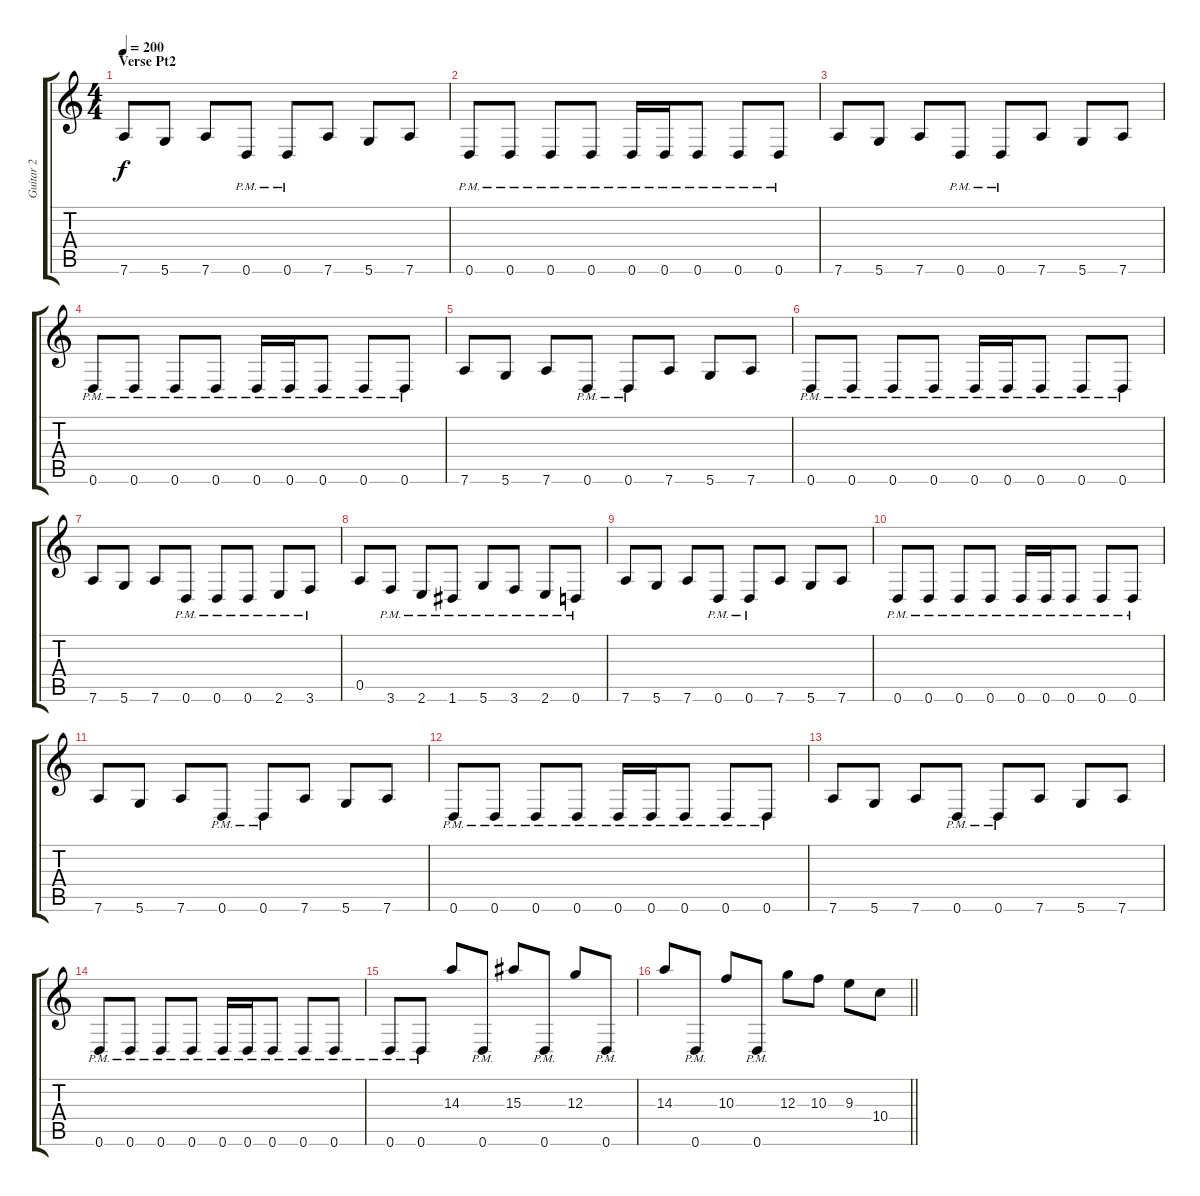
\track ("Guitar 2" "Guitar 2") {instrument distortionguitar}
\staff {score tabs}
\tuning (E4 B3 G3 D3 A2 D2) {hide}
\ts (4 4)
\section ("" "Verse Pt2")
\tempo 200
\clef g2
\ks c
7.6.8{dy f volume 13} 5.6.8 7.6.8 0.6{pm}.8 0.6{pm}.8 7.6.8 5.6.8 7.6.8 |
0.6{pm}.8 0.6{pm}.8 0.6{pm}.8 0.6{pm}.8 0.6{pm}.16 0.6{pm}.16 0.6{pm}.8 0.6{pm}.8 0.6{pm}.8 |
7.6.8 5.6.8 7.6.8 0.6{pm}.8 0.6{pm}.8 7.6.8 5.6.8 7.6.8 |
0.6{pm}.8 0.6{pm}.8 0.6{pm}.8 0.6{pm}.8 0.6{pm}.16 0.6{pm}.16 0.6{pm}.8 0.6{pm}.8 0.6{pm}.8 |
7.6.8 5.6.8 7.6.8 0.6{pm}.8 0.6{pm}.8 7.6.8 5.6.8 7.6.8 |
0.6{pm}.8 0.6{pm}.8 0.6{pm}.8 0.6{pm}.8 0.6{pm}.16 0.6{pm}.16 0.6{pm}.8 0.6{pm}.8 0.6{pm}.8 |
7.6.8 5.6.8 7.6.8 0.6{pm}.8 0.6{pm}.8 0.6{pm}.8 2.6{pm}.8 3.6{pm}.8 |
0.5.8 3.6{pm}.8 2.6{pm}.8 1.6{pm}.8 5.6{pm}.8 3.6{pm}.8 2.6{pm}.8 0.6{pm}.8 |
7.6.8 5.6.8 7.6.8 0.6{pm}.8 0.6{pm}.8 7.6.8 5.6.8 7.6.8 |
0.6{pm}.8 0.6{pm}.8 0.6{pm}.8 0.6{pm}.8 0.6{pm}.16 0.6{pm}.16 0.6{pm}.8 0.6{pm}.8 0.6{pm}.8 |
7.6.8 5.6.8 7.6.8 0.6{pm}.8 0.6{pm}.8 7.6.8 5.6.8 7.6.8 |
0.6{pm}.8 0.6{pm}.8 0.6{pm}.8 0.6{pm}.8 0.6{pm}.16 0.6{pm}.16 0.6{pm}.8 0.6{pm}.8 0.6{pm}.8 |
7.6.8 5.6.8 7.6.8 0.6{pm}.8 0.6{pm}.8 7.6.8 5.6.8 7.6.8 |
0.6{pm}.8 0.6{pm}.8 0.6{pm}.8 0.6{pm}.8 0.6{pm}.16 0.6{pm}.16 0.6{pm}.8 0.6{pm}.8 0.6{pm}.8 |
0.6{pm}.8 0.6{pm}.8 14.3.8 0.6{pm}.8 15.3.8 0.6{pm}.8 12.3.8 0.6{pm}.8 |
\barLineRight lightlight
14.3.8 0.6{pm}.8 10.3.8 0.6{pm}.8 12.3.8 10.3.8 9.3.8 10.4.8
